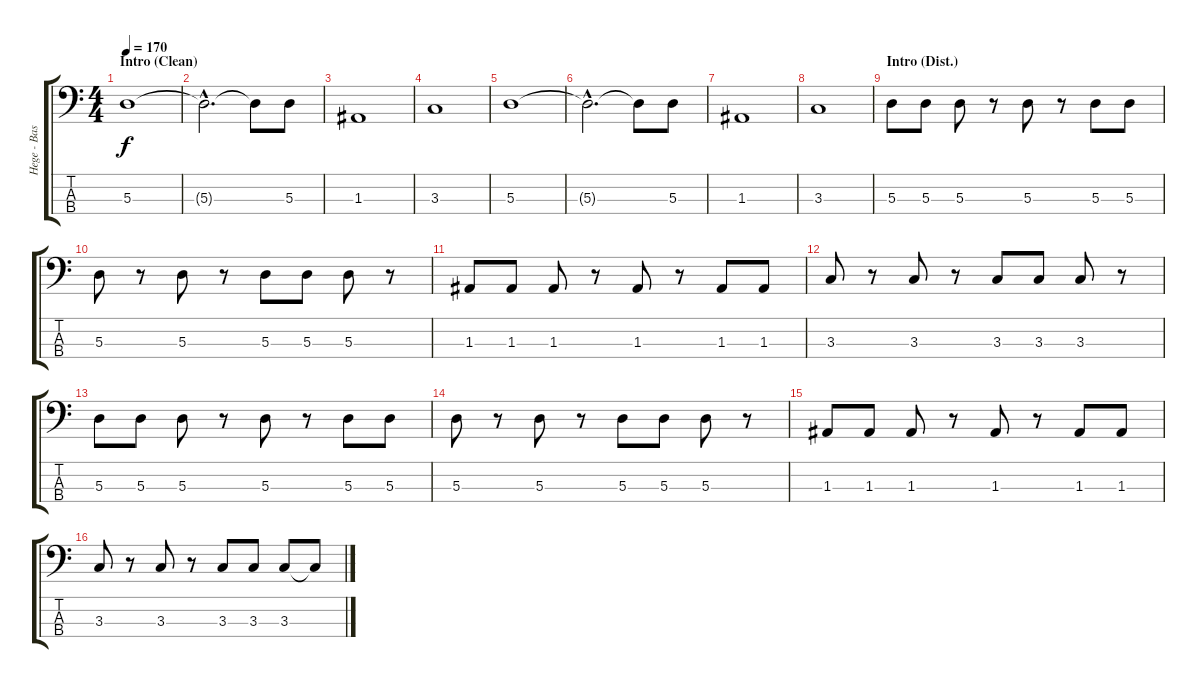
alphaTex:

\track ("Hege - Bass" "Hege - Bas") {instrument electricbassfinger}
\staff {score tabs}
\tuning (G2 D2 A1 E1) {hide}
\ts (4 4)
\section ("" "Intro (Clean)")
\tempo 170
\clef f4
\ks c
5.3.1{dy f instrument electricbassfinger} |
5.3{hac t}.2{d} 5.3{t}.8 5.3.8 |
1.3.1 |
3.3.1 |
5.3.1 |
5.3{hac t}.2{d} 5.3{t}.8 5.3.8 |
1.3.1 |
3.3.1 |
\section ("" "Intro (Dist.)")
5.3.8 5.3.8 5.3.8 r.8 5.3.8 r.8 5.3.8 5.3.8 |
5.3.8 r.8 5.3.8 r.8 5.3.8 5.3.8 5.3.8 r.8 |
1.3.8 1.3.8 1.3.8 r.8 1.3.8 r.8 1.3.8 1.3.8 |
3.3.8 r.8 3.3.8 r.8 3.3.8 3.3.8 3.3.8 r.8 |
5.3.8 5.3.8 5.3.8 r.8 5.3.8 r.8 5.3.8 5.3.8 |
5.3.8 r.8 5.3.8 r.8 5.3.8 5.3.8 5.3.8 r.8 |
1.3.8 1.3.8 1.3.8 r.8 1.3.8 r.8 1.3.8 1.3.8 |
3.3.8 r.8 3.3.8 r.8 3.3.8 3.3.8 3.3.8 3.3{t}.8
